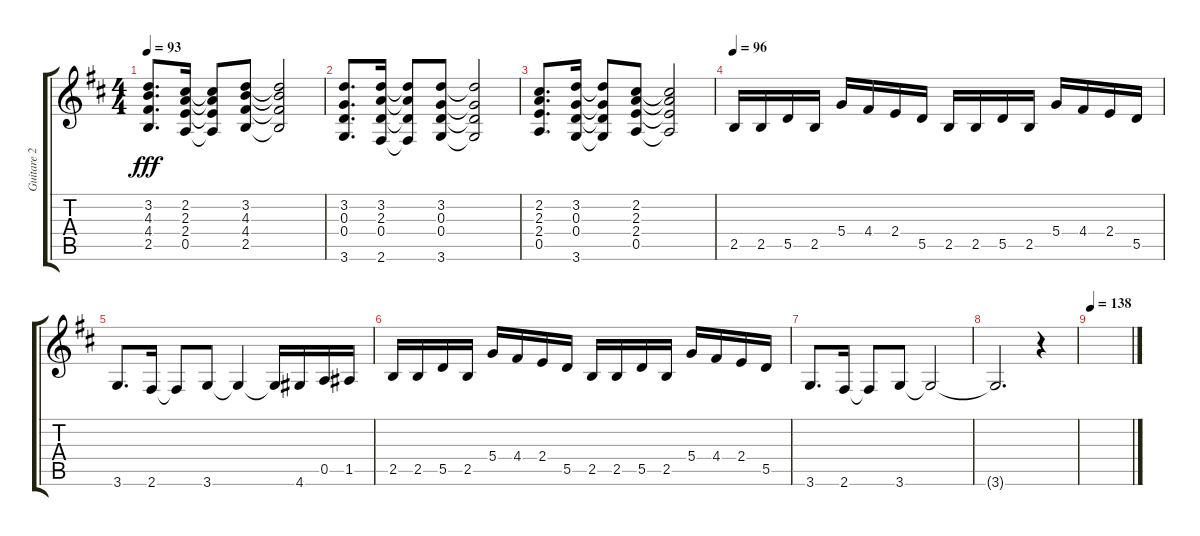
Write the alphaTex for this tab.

\track ("Guitare 2" "Guitare 2") {instrument distortionguitar}
\staff {score tabs}
\tuning (E4 B3 G3 D3 A2 E2) {hide}
\ts (4 4)
\tempo 93
\clef g2
\ks d
(3.2 4.3 4.4 2.5).8{d dy fff} (2.2 2.3 2.4 0.5).16 (2.2{t} 2.3{t} 2.4{t} 0.5{t}).8 (3.2 4.3 4.4 2.5).8 (3.2{t} 4.3{t} 4.4{t} 2.5{t}).2 |
(3.2 0.3 0.4 3.6).8{d} (3.2 2.3 0.4 2.6).16 (3.2{t} 2.3{t} 0.4{t} 2.6{t}).8 (3.2 0.3 0.4 3.6).8 (3.2{t} 0.3{t} 0.4{t} 3.6{t}).2 |
(2.2 2.3 2.4 0.5).8{d} (3.2 0.3 0.4 3.6).16 (3.2{t} 0.3{t} 0.4{t} 3.6{t}).8 (2.2 2.3 2.4 0.5).8 (2.2{t} 2.3{t} 2.4{t} 0.5{t}).2 |
\tempo 96
2.5.16 2.5.16 5.5.16 2.5.16 5.4.16 4.4.16 2.4.16 5.5.16 2.5.16 2.5.16 5.5.16 2.5.16 5.4.16 4.4.16 2.4.16 5.5.16 |
3.6.8{d} 2.6.16 2.6{t}.8 3.6.8 3.6{t}.4 3.6{t}.16 4.6.16 0.5.16 1.5.16 |
2.5.16 2.5.16 5.5.16 2.5.16 5.4.16 4.4.16 2.4.16 5.5.16 2.5.16 2.5.16 5.5.16 2.5.16 5.4.16 4.4.16 2.4.16 5.5.16 |
3.6.8{d} 2.6.16 2.6{t}.8 3.6.8 3.6{t}.2 |
3.6{t}.2{d} r.4 |
\tempo 138
